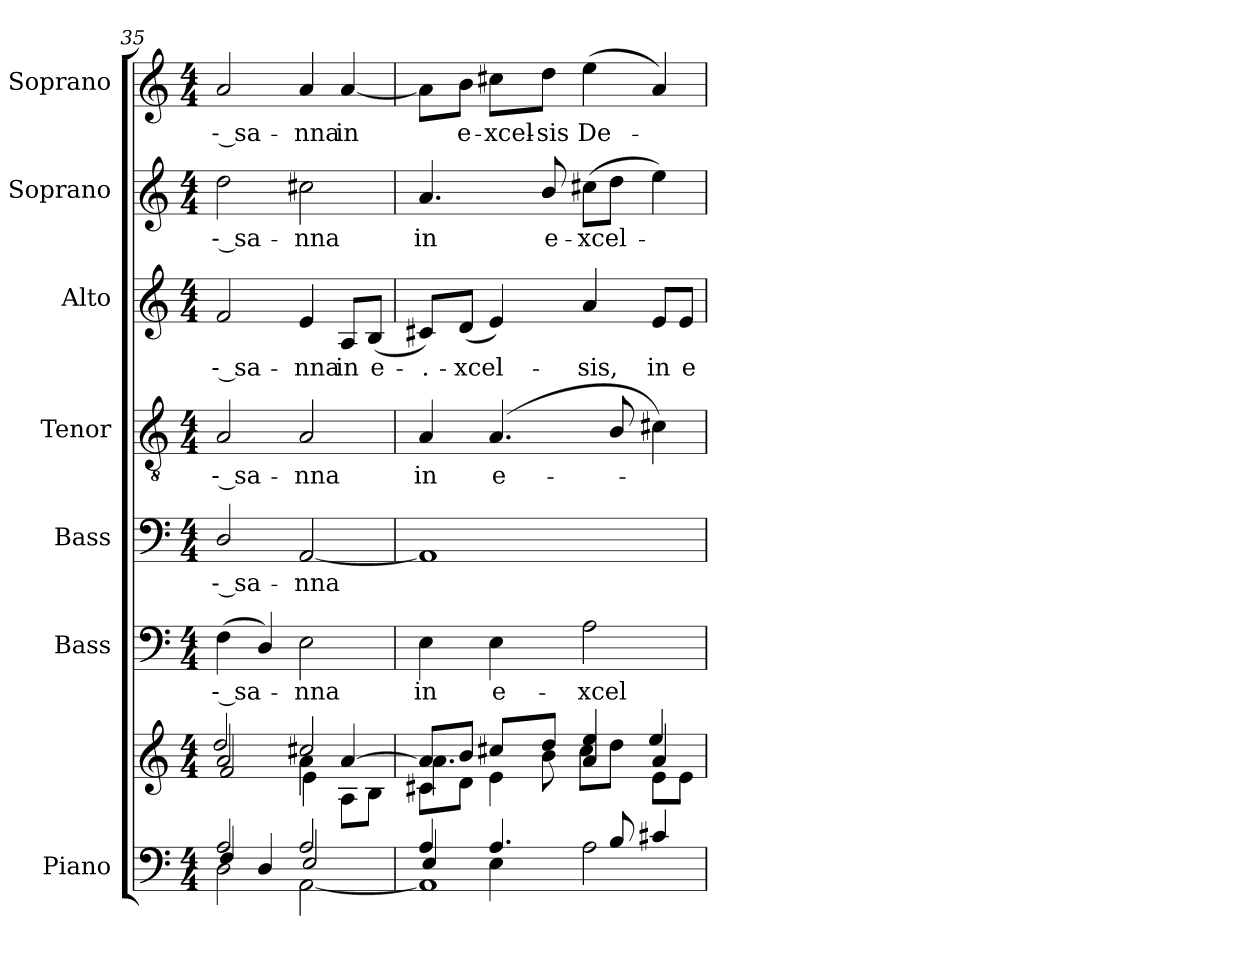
**kern	**kern	**kern	**text	**kern	**text	**kern	**text	**kern	**text	**kern	**text	**kern	**text
*part7	*part7	*part6	*part6	*part5	*part5	*part4	*part4	*part3	*part3	*part2	*part2	*part1	*part1
*staff8	*staff7	*staff6	*staff6	*staff5	*staff5	*staff4	*staff4	*staff3	*staff3	*staff2	*staff2	*staff1	*staff1
*I"Piano	*	*I"Bass	*	*I"Bass	*	*I"Tenor	*	*I"Alto	*	*I"Soprano	*	*I"Soprano	*
*	*	*	*	*I'B.	*	*I'T.	*	*I'A.	*	*	*	*I'S.	*
!!LO:PB:g=z
*clefF4	*clefG2	*clefF4	*	*clefF4	*	*clefGv2	*	*clefG2	*	*clefG2	*	*clefG2	*
*	*	*	*	*	*	*ITrd7c12	*	*	*	*	*	*	*
*k[]	*k[]	*k[]	*	*k[]	*	*k[]	*	*k[]	*	*k[]	*	*k[]	*
*C:	*C:	*C:	*	*C:	*	*C:	*	*C:	*	*C:	*	*C:	*
*M4/4	*M4/4	*M4/4	*	*M4/4	*	*M4/4	*	*M4/4	*	*M4/4	*	*M4/4	*
=35	=35	=35	=35	=35	=35	=35	=35	=35	=35	=35	=35	=35	=35
*^	*^	*	*	*	*	*	*	*	*	*	*	*	*
*	*^	*	*^	*	*	*	*	*	*	*	*	*	*	*	*
!	!	!	!	!	!	!	!LO:LY:b:color=#000000	!	!	!	!	!	!	!	!	!	!
!	!	!	!	!	!	!	!	!	!LO:LY:b:color=#000000	!	!	!	!	!	!	!	!
!	!	!	!	!	!	!	!	!	!	!	!LO:LY:b:color=#000000	!	!	!	!	!	!
!	!	!	!	!	!	!	!	!	!	!	!	!	!LO:LY:b:color=#000000	!	!	!	!
!	!	!	!	!	!	!	!	!	!	!	!	!	!	!	!LO:LY:b:color=#000000	!	!
!	!	!	!	!	!	!	!	!	!	!	!	!	!	!	!	!	!LO:LY:b:color=#000000
2Ai/	2Di\	4Fi/	2ai/	2ddi/	2fi/	(4Fi\	-- sa-	2Di/	-- sa-	2AAi/	-- sa-	2fi/	-- sa-	2ddi\	-- sa-	2ai/	-- sa-
.	.	4Di/	.	.	.	4Di/)	.	.	.	.	.	.	.	.	.	.	.
!	!	!	!	!	!	!	!LO:LY:b:color=#000000	!	!	!	!	!	!	!	!	!	!
!	!	!	!	!	!	!	!	!	!LO:LY:b:color=#000000	!	!	!	!	!	!	!	!
!	!	!	!	!	!	!	!	!	!	!	!LO:LY:b:color=#000000	!	!	!	!	!	!
!	!	!	!	!	!	!	!	!	!	!	!	!	!LO:LY:b:color=#000000	!	!	!	!
!	!	!	!	!	!	!	!	!	!	!	!	!	!	!	!LO:LY:b:color=#000000	!	!
!	!	!	!	!	!	!	!	!	!	!	!	!	!	!	!	!	!LO:LY:b:color=#000000
2Ai/	[2AAi\	2Ei/	4ai\	2cc#Xi/	4ei\	2Ei\	-nna	[2AAi/	-nna	2AAi/	-nna	4ei/	-nna	2cc#Xi\	-nna	4ai/	-nna
!	!	!	!	!	!	!	!	!	!	!	!	!	!LO:LY:b:color=#000000	!	!	!	!
!	!	!	!	!	!	!	!	!	!	!	!	!	!	!	!	!	!LO:LY:b:color=#000000
.	.	.	[4ai/	.	8Ai\L	.	.	.	.	.	.	8Ai/L	in	.	.	[4ai/	in
!	!	!	!	!	!	!	!	!	!	!	!	!	!LO:LY:b:color=#000000	!	!	!	!
.	.	.	.	.	8Bi\J	.	.	.	.	.	.	(8Bi/J	e-	.	.	.	.
=36	=36	=36	=36	=36	=36	=36	=36	=36	=36	=36	=36	=36	=36	=36	=36	=36	=36
!	!	!	!	!	!	!	!LO:LY:b:color=#000000	!	!	!	!	!	!	!	!	!	!
!	!	!	!	!	!	!	!	!	!	!	!LO:LY:b:color=#000000	!	!	!	!	!	!
!	!	!	!	!	!	!	!	!	!	!	!	!	!LO:LY:b:color=#000000	!	!	!	!
!	!	!	!	!	!	!	!	!	!	!	!	!	!	!	!LO:LY:b:color=#000000	!	!
4Ai/	1AAi]	4Ei/	8ai/L]	4.ai\	8c#Xi\L	4Ei\	in	1AAi]	.	4AAi/	in	8c#Xi/L)	-.-	4.ai/	in	8ai\L]	.
!	!	!	!	!	!	!	!	!	!	!	!	!	!LO:LY:b:color=#000000	!	!	!	!
!	!	!	!	!	!	!	!	!	!	!	!	!	!	!	!	!	!LO:LY:b:color=#000000
.	.	.	8bi/J	.	8di\J	.	.	.	.	.	.	(8di/J	-xcel-	.	.	8bi\J	e-
!	!	!	!	!	!	!	!LO:LY:b:color=#000000	!	!	!	!	!	!	!	!	!	!
!	!	!	!	!	!	!	!	!	!	!	!LO:LY:b:color=#000000	!	!	!	!	!	!
!	!	!	!	!	!	!	!	!	!	!	!	!	!	!	!	!	!LO:LY:b:color=#000000
4.Ai/	.	4Ei\	8cc#Xi/L	.	4ei\	4Ei\	e-	.	.	(4.AAi/	e-	4ei/)	.	.	.	8cc#Xi\L	-xcel-
!	!	!	!	!	!	!	!	!	!	!	!	!	!	!	!LO:LY:b:color=#000000	!	!
!	!	!	!	!	!	!	!	!	!	!	!	!	!	!	!	!	!LO:LY:b:color=#000000
.	.	.	8ddi/J	8bi\	.	.	.	.	.	.	.	.	.	8bi/	e-	8ddi\J	-sis
!	!	!	!	!	!	!	!LO:LY:b:color=#000000	!	!	!	!	!	!	!	!	!	!
!	!	!	!	!	!	!	!	!	!	!	!	!	!LO:LY:b:color=#000000	!	!	!	!
!	!	!	!	!	!	!	!	!	!	!	!	!	!	!	!LO:LY:b:color=#000000	!	!
!	!	!	!	!	!	!	!	!	!	!	!	!	!	!	!	!	!LO:LY:b:color=#000000
.	.	2Ai\	4ai/ 4eei	8cc#i\L	4ryy	2Ai\	-xcel-	.	.	.	.	4ai/	-sis,	(8cc#Xi\L	-xcel-	(4eei\	De-
8Bi/	.	.	.	8ddi\J	.	.	.	.	.	8BBi/	.	.	.	8ddi\J	.	.	.
!	!	!	!	!	!	!	!	!	!	!	!	!	!LO:LY:b:color=#000000	!	!	!	!
4c#Xi/	.	.	4ai/	4eei/	8ei\L	.	.	.	.	4C#Xi\)	.	8ei/L	in	4eei\)	.	4ai/)	.
!	!	!	!	!	!	!	!	!	!	!	!	!	!LO:LY:b:color=#000000	!	!	!	!
.	.	.	.	.	8ei\J	.	.	.	.	.	.	8ei/J	e-	.	.	.	.
*v	*v	*v	*	*	*	*	*	*	*	*	*	*	*	*	*	*	*
*	*v	*v	*v	*	*	*	*	*	*	*	*	*	*	*	*
=	=	=	=	=	=	=	=	=	=	=	=	=	=
*-	*-	*-	*-	*-	*-	*-	*-	*-	*-	*-	*-	*-	*-
